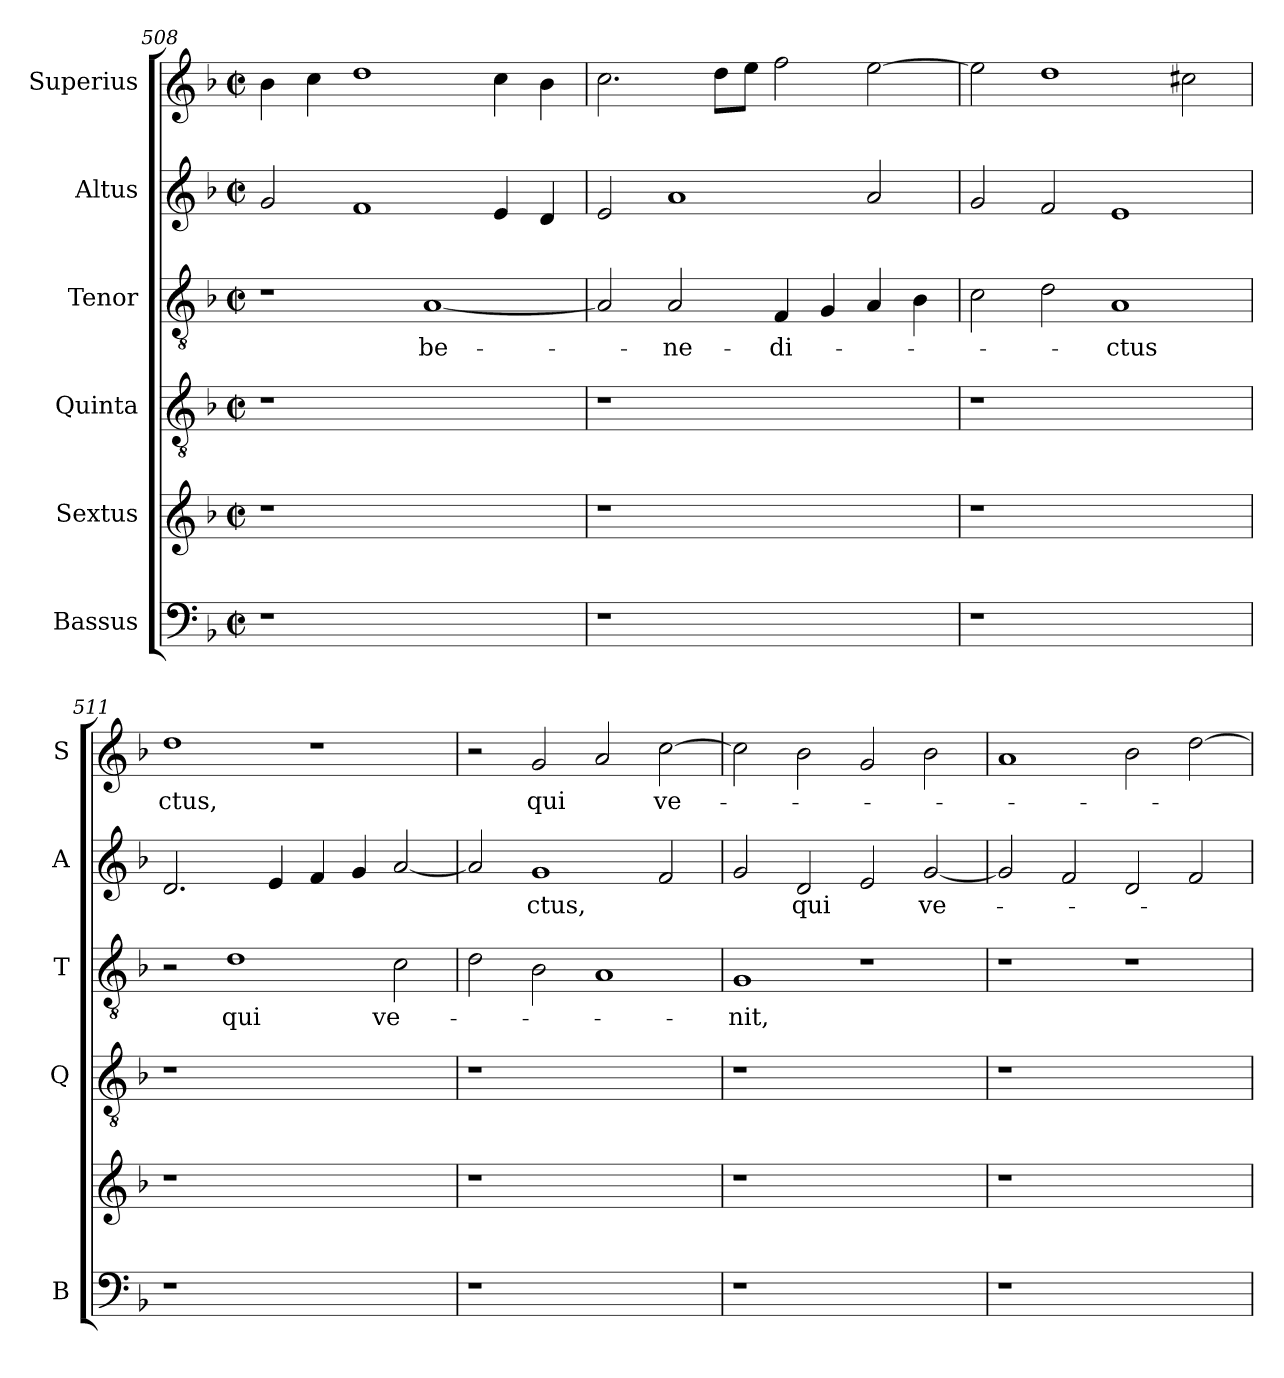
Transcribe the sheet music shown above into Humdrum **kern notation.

**kern	**kern	**kern	**kern	**text	**kern	**text	**kern	**text
*part6	*part5	*part4	*part3	*part3	*part2	*part2	*part1	*part1
*staff6	*staff5	*staff4	*staff3	*staff3	*staff2	*staff2	*staff1	*staff1
*I"Bassus	*I"Sextus	*I"Quinta	*I"Tenor	*	*I"Altus	*	*I"Superius	*
*I'B	*	*I'Q	*I'T	*	*I'A	*	*I'S	*
!!LO:PB:g=z
*clefF4	*clefG2	*clefGv2	*clefGv2	*	*clefG2	*	*clefG2	*
*k[b-]	*k[b-]	*k[b-]	*k[b-]	*	*k[b-]	*	*k[b-]	*
*F:	*F:	*F:	*F:	*	*F:	*	*F:	*
*M2/2	*M2/2	*M2/2	*M2/2	*	*M2/2	*	*M2/2	*
*met(c|)	*met(c|)	*met(c|)	*met(c|)	*	*met(c|)	*	*met(c|)	*
=508	=508	=508	=508	=508	=508	=508	=508	=508
1r	1r	1r	1r	.	2g/	.	4b-\	.
.	.	.	.	.	.	.	4cc\	.
.	.	.	.	.	1f	.	1dd	.
!	!	!	!	!LO:LY:b	!	!	!	!
1ryy	1ryy	1ryy	[1A	be-	.	.	.	.
.	.	.	.	.	4e/	.	4cc\	.
.	.	.	.	.	4d/	.	4b-\	.
=509	=509	=509	=509	=509	=509	=509	=509	=509
1r	1r	1r	2A/]	.	2e/	.	2.cc\	.
!	!	!	!	!LO:LY:b	!	!	!	!
.	.	.	2A/	-ne-	1a	.	.	.
.	.	.	.	.	.	.	8dd\L	.
.	.	.	.	.	.	.	8ee\J	.
!	!	!	!	!LO:LY:b	!	!	!	!
1ryy	1ryy	1ryy	4F/	-di-	.	.	2ff\	.
.	.	.	4G/	.	.	.	.	.
.	.	.	4A/	.	2a/	.	[2ee\	.
.	.	.	4B-\	.	.	.	.	.
=510	=510	=510	=510	=510	=510	=510	=510	=510
1r	1r	1r	2c\	.	2g/	.	2ee\]	.
.	.	.	2d\	.	2f/	.	1dd	.
!	!	!	!	!LO:LY:b	!	!	!	!
1ryy	1ryy	1ryy	1A	-ctus	1e	.	.	.
.	.	.	.	.	.	.	2cc#X\	.
=511	=511	=511	=511	=511	=511	=511	=511	=511
!	!	!	!	!	!	!	!	!LO:LY:b
1r	1r	1r	2r	.	2.d/	.	1dd	-ctus,
!	!	!	!	!LO:LY:b	!	!	!	!
.	.	.	1d	qui	.	.	.	.
.	.	.	.	.	4e/	.	.	.
1ryy	1ryy	1ryy	.	.	4f/	.	1r	.
.	.	.	.	.	4g/	.	.	.
!	!	!	!	!LO:LY:b	!	!	!	!
.	.	.	2c\	ve-	[2a/	.	.	.
=512	=512	=512	=512	=512	=512	=512	=512	=512
1r	1r	1r	2d\	.	2a/]	.	2r	.
!	!	!	!	!	!	!LO:LY:b	!	!LO:LY:b
.	.	.	2B-\	.	1g	-ctus,	2g/	qui
1ryy	1ryy	1ryy	1A	.	.	.	2a/	.
!	!	!	!	!	!	!	!	!LO:LY:b
.	.	.	.	.	2f/	.	[2cc\	ve-
=513	=513	=513	=513	=513	=513	=513	=513	=513
!	!	!	!	!LO:LY:b	!	!	!	!
1r	1r	1r	1G	-nit,	2g/	.	2cc\]	.
!	!	!	!	!	!	!LO:LY:b	!	!
.	.	.	.	.	2d/	qui	2b-\	.
1ryy	1ryy	1ryy	1r	.	2e/	.	2g/	.
!	!	!	!	!	!	!LO:LY:b	!	!
.	.	.	.	.	[2g/	ve-	2b-\	.
=514	=514	=514	=514	=514	=514	=514	=514	=514
1r	1r	1r	1r	.	2g/]	.	1a	.
.	.	.	.	.	2f/	.	.	.
1ryy	1ryy	1ryy	1r	.	2d/	.	2b-\	.
.	.	.	.	.	2f/	.	[2dd\	.
=	=	=	=	=	=	=	=	=
*-	*-	*-	*-	*-	*-	*-	*-	*-
